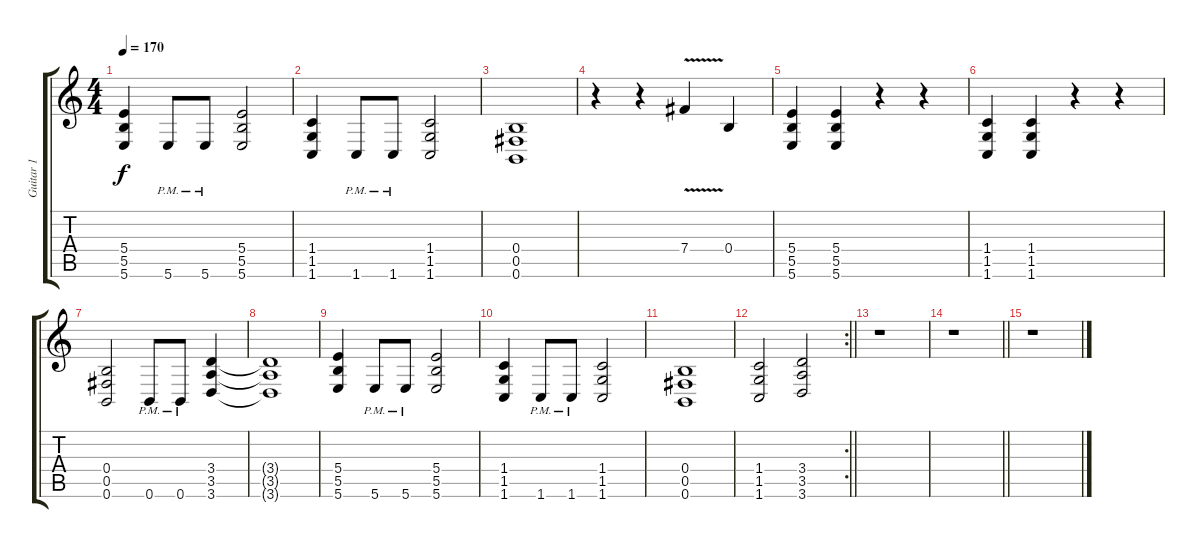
\track ("Guitar 1" "Guitar 1") {instrument overdrivenguitar}
\staff {score tabs}
\tuning (Db4 Ab3 E3 B2 Gb2 B1) {hide}
\ts (4 4)
\tempo 170
\clef g2
\ks c
(5.4 5.5 5.6).4{dy f} 5.6{pm}.8 5.6{pm}.8 (5.4 5.5 5.6).2 |
(1.4 1.5 1.6).4 1.6{pm}.8 1.6{pm}.8 (1.4 1.5 1.6).2 |
(0.4 0.5 0.6).1 |
r.4 r.4 7.4{v}.4 0.4.4 |
(5.4 5.5 5.6).4 (5.4 5.5 5.6).4 r.4 r.4 |
(1.4 1.5 1.6).4 (1.4 1.5 1.6).4 r.4 r.4 |
(0.4 0.5 0.6).2 0.6{pm}.8 0.6{pm}.8 (3.4 3.5 3.6).4 |
(3.4{t} 3.5{t} 3.6{t}).1 |
(5.4 5.5 5.6).4 5.6{pm}.8 5.6{pm}.8 (5.4 5.5 5.6).2 |
(1.4 1.5 1.6).4 1.6{pm}.8 1.6{pm}.8 (1.4 1.5 1.6).2 |
(0.4 0.5 0.6).1 |
\rc 2
\barLineRight lightlight
(1.4 1.5 1.6).2 (3.4 3.5 3.6).2 |
r.1 |
\barLineRight lightlight
r.1 |
r.1
